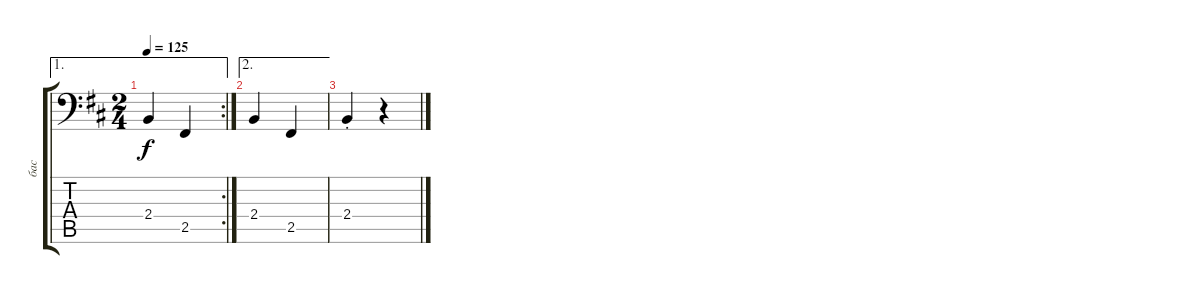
\track ("бас" "бас") {instrument acousticbass}
\staff {score tabs}
\tuning (Ab5 G2 D2 A1 E1 C-1) {hide}
\ae 1
\rc 2
\ts (2 4)
\tempo 125
\clef f4
\ks bminor
2.4.4{dy f} 2.5.4 |
\ae 2
2.4.4 2.5.4 |
2.4{st}.4 r.4
